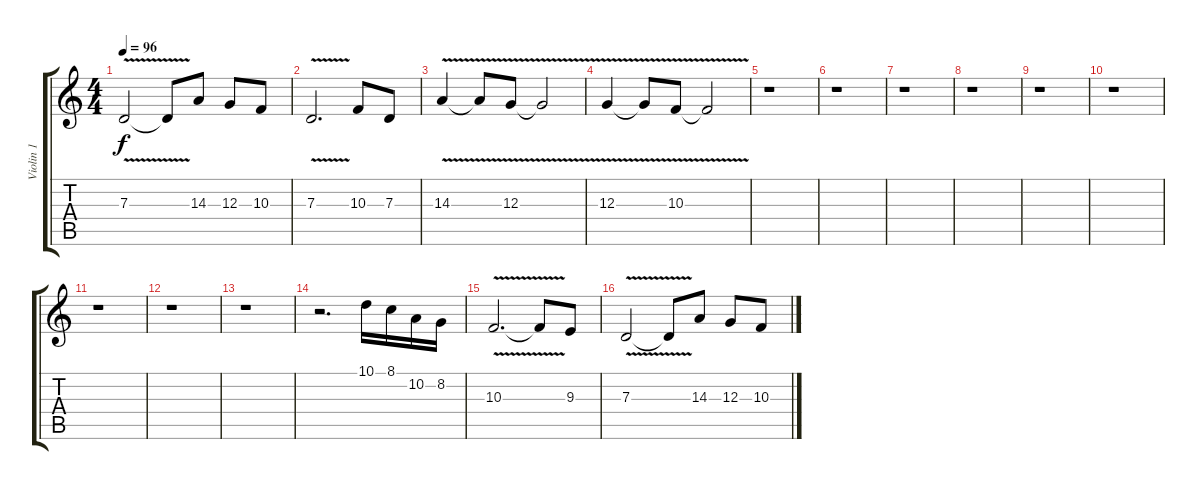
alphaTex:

\track ("Violin 1" "Violin 1") {instrument violin}
\staff {score tabs}
\tuning (E4 B3 G3 D3 A2 E2) {hide}
\ts (4 4)
\tempo 96
\clef g2
\ks c
7.3{v}.2{dy f} 7.3{t}.8 14.3.8 12.3.8 10.3.8 |
7.3{v}.2{d} 10.3.8 7.3.8 |
14.3{v}.4 14.3{t}.8 12.3{v}.8 12.3{t}.2 |
12.3{v}.4 12.3{t}.8 10.3{v}.8 10.3{t}.2 |
r.1 |
r.1 |
r.1 |
r.1 |
r.1 |
r.1 |
r.1 |
r.1 |
r.1 |
r.2{d} 10.1.16 8.1.16 10.2.16 8.2.16 |
10.3{v}.2{d} 10.3{t}.8 9.3.8 |
7.3{v}.2 7.3{t}.8 14.3.8 12.3.8 10.3.8
